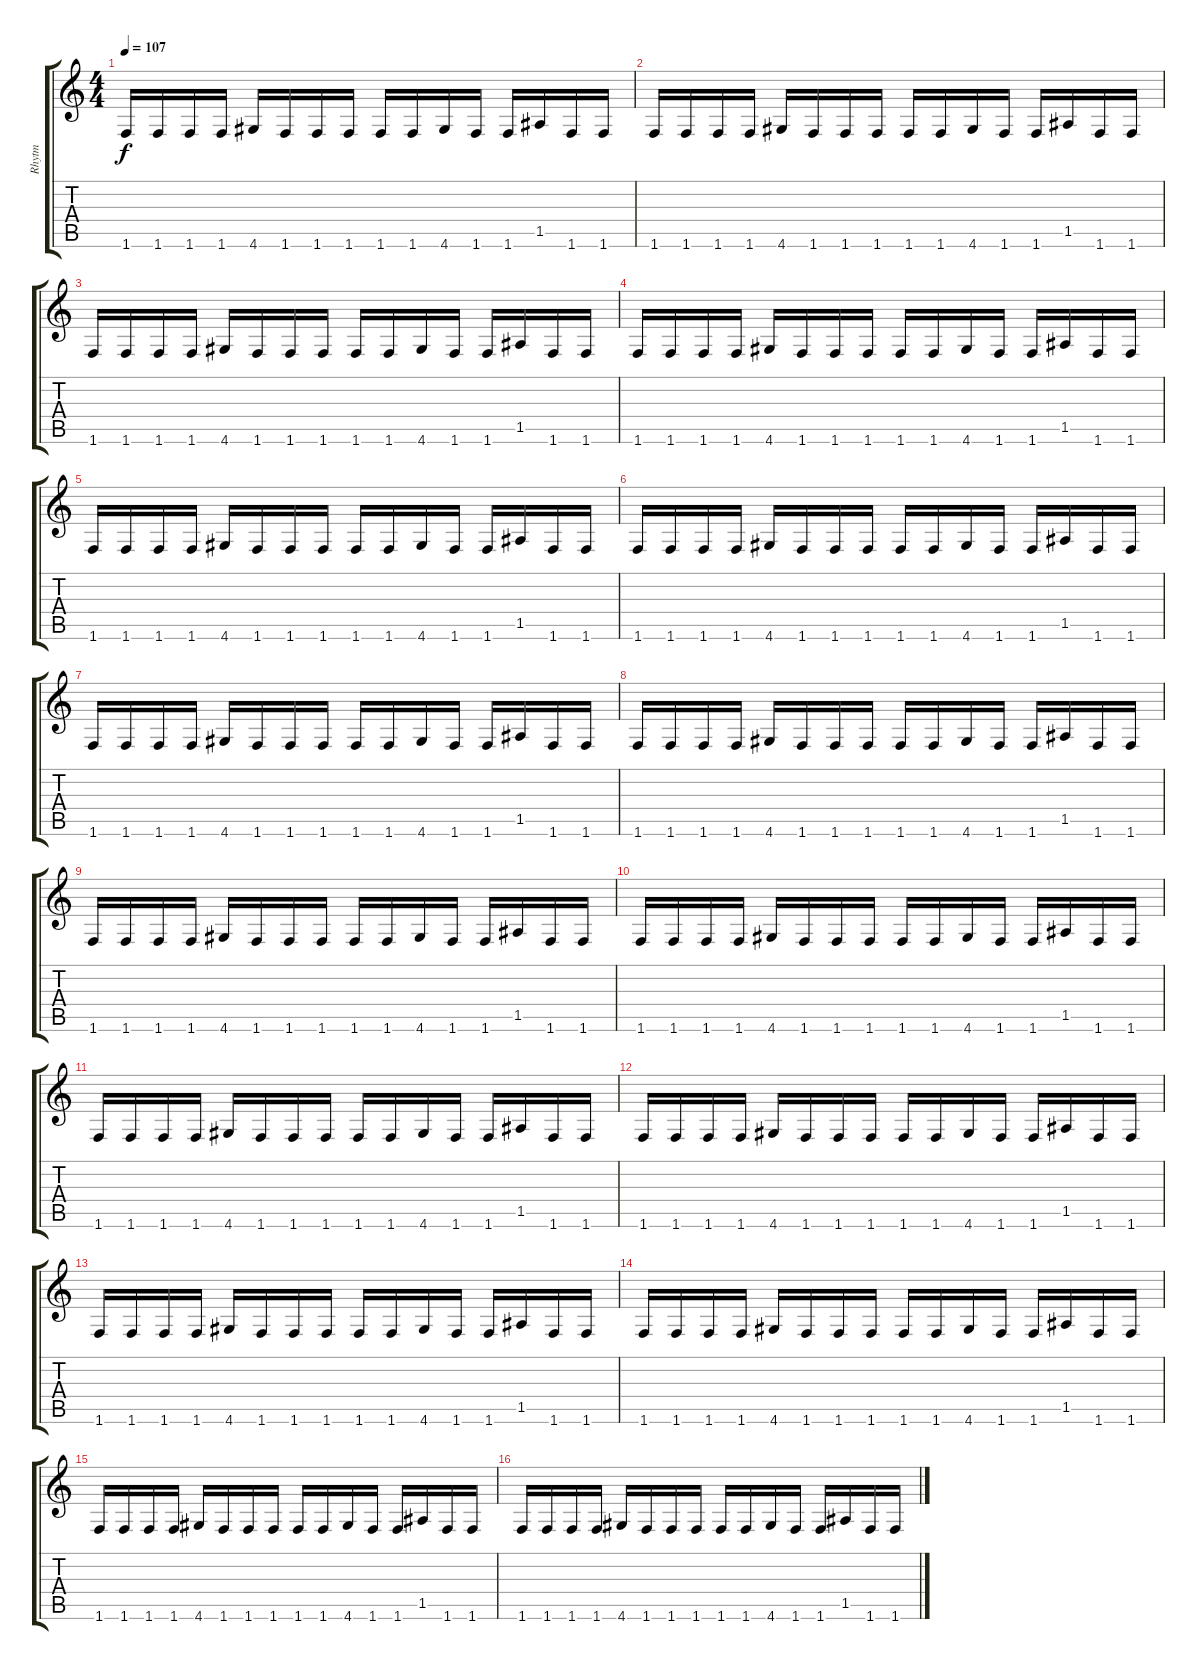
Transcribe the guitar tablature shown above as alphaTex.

\track ("Rhytm" "Rhytm") {instrument synthbass2}
\staff {score tabs}
\tuning (E4 B3 G3 D3 A2 E2) {hide}
\ts (4 4)
\tempo 107
\clef g2
\ks c
1.6.16{dy f} 1.6.16 1.6.16 1.6.16 4.6.16 1.6.16 1.6.16 1.6.16 1.6.16 1.6.16 4.6.16 1.6.16 1.6.16 1.5.16 1.6.16 1.6.16 |
1.6.16 1.6.16 1.6.16 1.6.16 4.6.16 1.6.16 1.6.16 1.6.16 1.6.16 1.6.16 4.6.16 1.6.16 1.6.16 1.5.16 1.6.16 1.6.16 |
1.6.16 1.6.16 1.6.16 1.6.16 4.6.16 1.6.16 1.6.16 1.6.16 1.6.16 1.6.16 4.6.16 1.6.16 1.6.16 1.5.16 1.6.16 1.6.16 |
1.6.16 1.6.16 1.6.16 1.6.16 4.6.16 1.6.16 1.6.16 1.6.16 1.6.16 1.6.16 4.6.16 1.6.16 1.6.16 1.5.16 1.6.16 1.6.16 |
1.6.16 1.6.16 1.6.16 1.6.16 4.6.16 1.6.16 1.6.16 1.6.16 1.6.16 1.6.16 4.6.16 1.6.16 1.6.16 1.5.16 1.6.16 1.6.16 |
1.6.16 1.6.16 1.6.16 1.6.16 4.6.16 1.6.16 1.6.16 1.6.16 1.6.16 1.6.16 4.6.16 1.6.16 1.6.16 1.5.16 1.6.16 1.6.16 |
1.6.16 1.6.16 1.6.16 1.6.16 4.6.16 1.6.16 1.6.16 1.6.16 1.6.16 1.6.16 4.6.16 1.6.16 1.6.16 1.5.16 1.6.16 1.6.16 |
1.6.16 1.6.16 1.6.16 1.6.16 4.6.16 1.6.16 1.6.16 1.6.16 1.6.16 1.6.16 4.6.16 1.6.16 1.6.16 1.5.16 1.6.16 1.6.16 |
1.6.16 1.6.16 1.6.16 1.6.16 4.6.16 1.6.16 1.6.16 1.6.16 1.6.16 1.6.16 4.6.16 1.6.16 1.6.16 1.5.16 1.6.16 1.6.16 |
1.6.16 1.6.16 1.6.16 1.6.16 4.6.16 1.6.16 1.6.16 1.6.16 1.6.16 1.6.16 4.6.16 1.6.16 1.6.16 1.5.16 1.6.16 1.6.16 |
1.6.16 1.6.16 1.6.16 1.6.16 4.6.16 1.6.16 1.6.16 1.6.16 1.6.16 1.6.16 4.6.16 1.6.16 1.6.16 1.5.16 1.6.16 1.6.16 |
1.6.16 1.6.16 1.6.16 1.6.16 4.6.16 1.6.16 1.6.16 1.6.16 1.6.16 1.6.16 4.6.16 1.6.16 1.6.16 1.5.16 1.6.16 1.6.16 |
1.6.16 1.6.16 1.6.16 1.6.16 4.6.16 1.6.16 1.6.16 1.6.16 1.6.16 1.6.16 4.6.16 1.6.16 1.6.16 1.5.16 1.6.16 1.6.16 |
1.6.16 1.6.16 1.6.16 1.6.16 4.6.16 1.6.16 1.6.16 1.6.16 1.6.16 1.6.16 4.6.16 1.6.16 1.6.16 1.5.16 1.6.16 1.6.16 |
1.6.16 1.6.16 1.6.16 1.6.16 4.6.16 1.6.16 1.6.16 1.6.16 1.6.16 1.6.16 4.6.16 1.6.16 1.6.16 1.5.16 1.6.16 1.6.16 |
1.6.16 1.6.16 1.6.16 1.6.16 4.6.16 1.6.16 1.6.16 1.6.16 1.6.16 1.6.16 4.6.16 1.6.16 1.6.16 1.5.16 1.6.16 1.6.16
